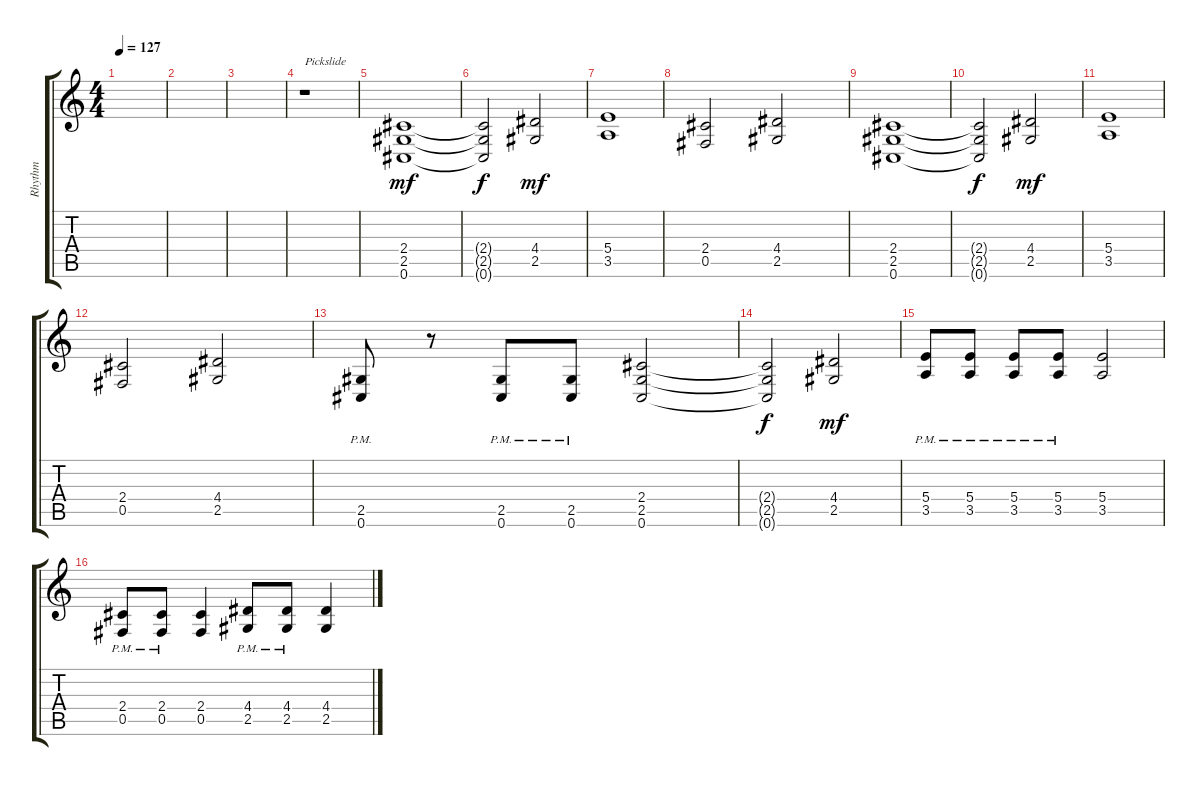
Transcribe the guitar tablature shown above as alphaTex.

\track ("Rhythm" "Rhythm") {instrument distortionguitar}
\staff {score tabs}
\tuning (Db4 Ab3 E3 B2 Gb2 Db2) {hide}
\ts (4 4)
\tempo 127
\clef g2
\ks c
|
|
|
r.1{txt "Pickslide"} |
(2.4 2.5 0.6).1{dy mf} |
(2.4{t} 2.5{t} 0.6{t}).2{dy f} (4.4 2.5).2{dy mf} |
(5.4 3.5).1 |
(2.4 0.5).2 (4.4 2.5).2 |
(2.4 2.5 0.6).1 |
(2.4{t} 2.5{t} 0.6{t}).2{dy f} (4.4 2.5).2{dy mf} |
(5.4 3.5).1 |
(2.4 0.5).2 (4.4 2.5).2 |
(2.5{pm} 0.6{pm}).8 r.8 (2.5{pm} 0.6{pm}).8 (2.5{pm} 0.6{pm}).8 (2.4 2.5 0.6).2 |
(2.4{t} 2.5{t} 0.6{t}).2{dy f} (4.4 2.5).2{dy mf} |
(5.4{pm} 3.5{pm}).8 (5.4{pm} 3.5{pm}).8 (5.4{pm} 3.5{pm}).8 (5.4{pm} 3.5{pm}).8 (5.4 3.5).2 |
(2.4{pm} 0.5{pm}).8 (2.4{pm} 0.5{pm}).8 (2.4 0.5).4 (4.4{pm} 2.5{pm}).8 (4.4{pm} 2.5{pm}).8 (4.4 2.5).4
